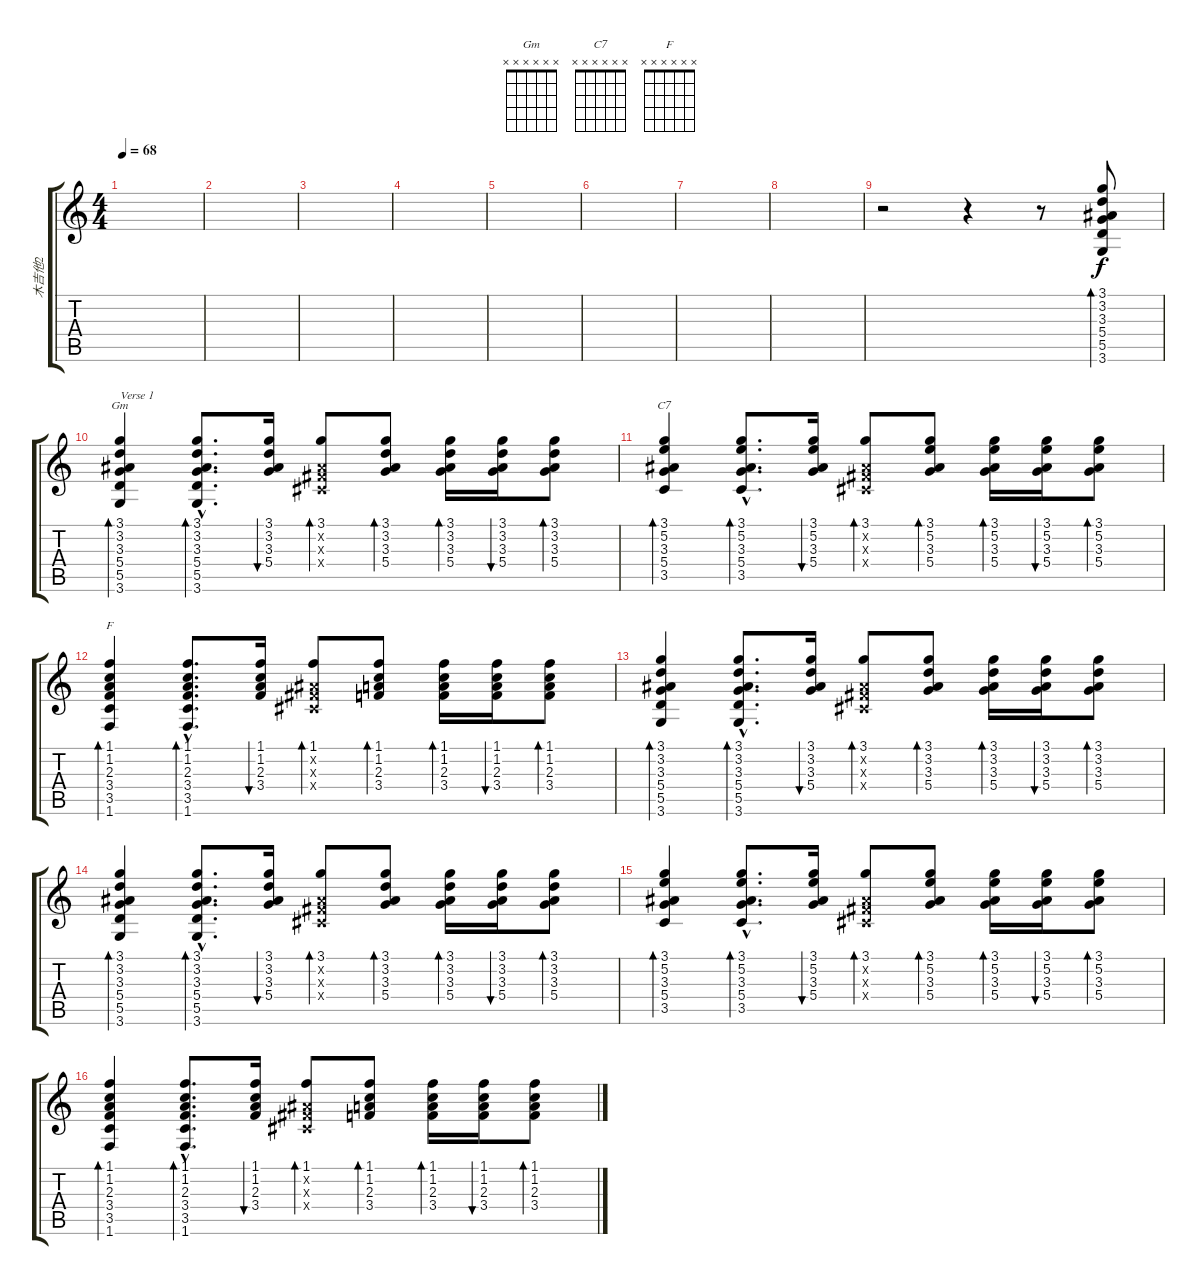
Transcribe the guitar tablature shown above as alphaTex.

\track ("木吉他2" "木吉他2") {instrument acousticguitarsteel}
\staff {score tabs}
\tuning (E4 B3 G3 D3 A2 E2) {hide}
\chord ("Gm" x x x x x x)
\chord ("C7" x x x x x x)
\chord ("F" x x x x x x)
\ts (4 4)
\tempo 68
\clef g2
\ks c
|
|
|
|
|
|
|
|
r.2 r.4 r.8 (3.1 3.2 3.3 5.4 5.5 3.6).8{bd 60} |
(3.1 3.2 3.3 5.4 5.5 3.6).4{bd 60 ch "Gm" txt "Verse 1"} (3.1{hac} 3.2{hac} 3.3{hac} 5.4{hac} 5.5{hac} 3.6{hac}).8{d bd 60} (3.1 3.2 3.3 5.4).16{bu 30} (3.1 -1.2{x} -1.3{x} -1.4{x}).8{bd 30} (3.1 3.2 3.3 5.4).8{bd 30} (3.1 3.2 3.3 5.4).16{bd 30} (3.1 3.2 3.3 5.4).16{bu 30} (3.1 3.2 3.3 5.4).8{bd 30} |
(3.1 5.2 3.3 5.4 3.5).4{bd 60 ch "C7"} (3.1{hac} 5.2{hac} 3.3{hac} 5.4{hac} 3.5{hac}).8{d bd 60} (3.1 5.2 3.3 5.4).16{bu 30} (3.1 -1.2{x} -1.3{x} -1.4{x}).8{bd 30} (3.1 5.2 3.3 5.4).8{bd 30} (3.1 5.2 3.3 5.4).16{bd 30} (3.1 5.2 3.3 5.4).16{bu 30} (3.1 5.2 3.3 5.4).8{bd 30} |
(1.1 1.2 2.3 3.4 3.5 1.6).4{bd 60 ch "F"} (1.1{hac} 1.2{hac} 2.3{hac} 3.4{hac} 3.5{hac} 1.6{hac}).8{d bd 60} (1.1 1.2 2.3 3.4).16{bu 30} (1.1 -1.2{x} -1.3{x} -1.4{x}).8{bd 30} (1.1 1.2 2.3 3.4).8{bd 30} (1.1 1.2 2.3 3.4).16{bd 30} (1.1 1.2 2.3 3.4).16{bu 30} (1.1 1.2 2.3 3.4).8{bd 30} |
(3.1 3.2 3.3 5.4 5.5 3.6).4{bd 60} (3.1{hac} 3.2{hac} 3.3{hac} 5.4{hac} 5.5{hac} 3.6{hac}).8{d bd 60} (3.1 3.2 3.3 5.4).16{bu 30} (3.1 -1.2{x} -1.3{x} -1.4{x}).8{bd 30} (3.1 3.2 3.3 5.4).8{bd 30} (3.1 3.2 3.3 5.4).16{bd 30} (3.1 3.2 3.3 5.4).16{bu 30} (3.1 3.2 3.3 5.4).8{bd 30} |
(3.1 3.2 3.3 5.4 5.5 3.6).4{bd 60} (3.1{hac} 3.2{hac} 3.3{hac} 5.4{hac} 5.5{hac} 3.6{hac}).8{d bd 60} (3.1 3.2 3.3 5.4).16{bu 30} (3.1 -1.2{x} -1.3{x} -1.4{x}).8{bd 30} (3.1 3.2 3.3 5.4).8{bd 30} (3.1 3.2 3.3 5.4).16{bd 30} (3.1 3.2 3.3 5.4).16{bu 30} (3.1 3.2 3.3 5.4).8{bd 30} |
(3.1 5.2 3.3 5.4 3.5).4{bd 60} (3.1{hac} 5.2{hac} 3.3{hac} 5.4{hac} 3.5{hac}).8{d bd 60} (3.1 5.2 3.3 5.4).16{bu 30} (3.1 -1.2{x} -1.3{x} -1.4{x}).8{bd 30} (3.1 5.2 3.3 5.4).8{bd 30} (3.1 5.2 3.3 5.4).16{bd 30} (3.1 5.2 3.3 5.4).16{bu 30} (3.1 5.2 3.3 5.4).8{bd 30} |
(1.1 1.2 2.3 3.4 3.5 1.6).4{bd 60} (1.1{hac} 1.2{hac} 2.3{hac} 3.4{hac} 3.5{hac} 1.6{hac}).8{d bd 60} (1.1 1.2 2.3 3.4).16{bu 30} (1.1 -1.2{x} -1.3{x} -1.4{x}).8{bd 30} (1.1 1.2 2.3 3.4).8{bd 30} (1.1 1.2 2.3 3.4).16{bd 30} (1.1 1.2 2.3 3.4).16{bu 30} (1.1 1.2 2.3 3.4).8{bd 30}
